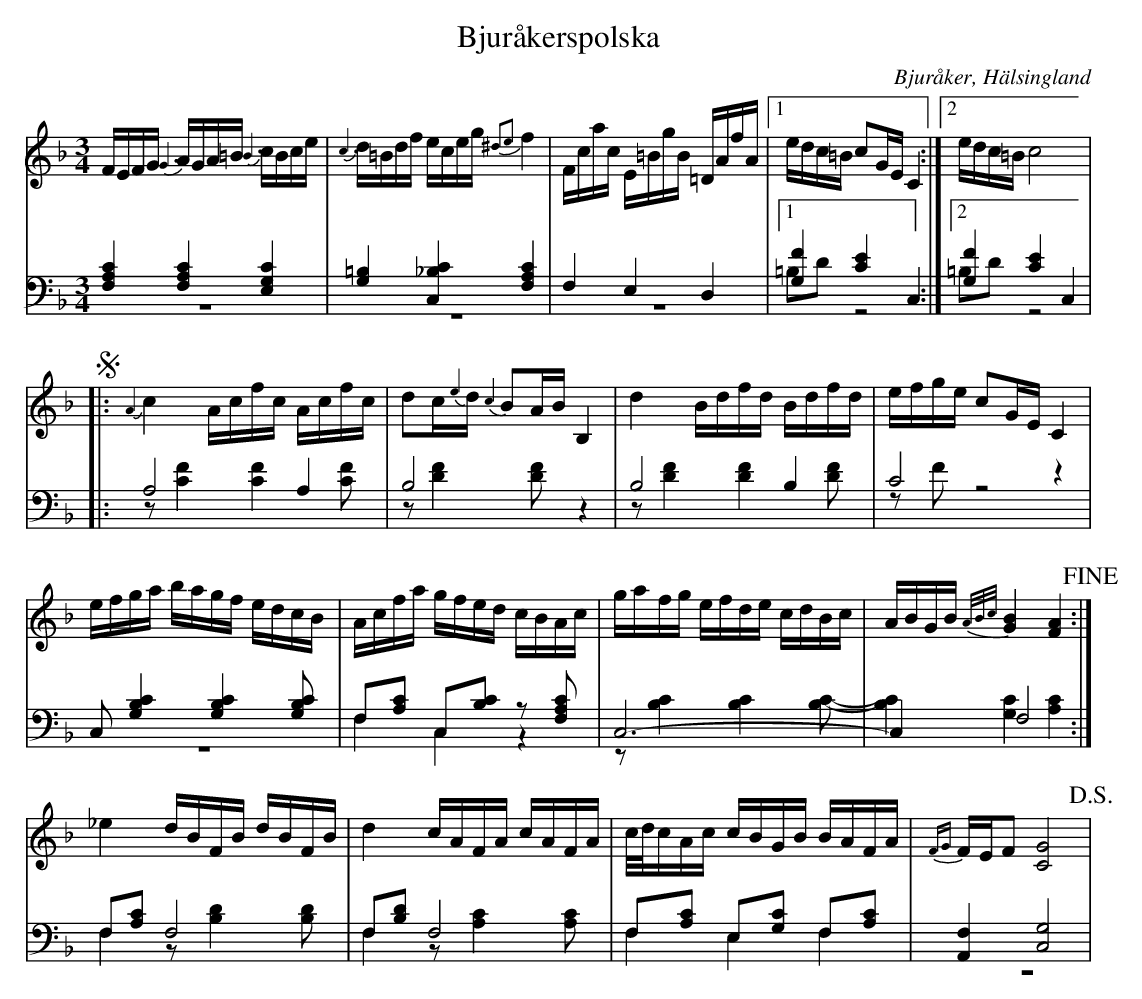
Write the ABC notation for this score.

X:1
T: Bjuråkerspolska
O: Bjuråker, Hälsingland
M: 3/4
L: 1/16
K: F
V:1
V:2
V:3 merge
V:1
FEFG {G3}AGA=B {B3}cBce|{c3}d=Bdf eceg {^d2e2}f4|Fcac E=BgB =DAfA|1 edc=B c2GE C4:|2 edc=B c8 |
!segno! |:{A2}c4 Acfc Acfc|d2c{e2}d {c2}B2AB B,4|d4 Bdfd Bdfd|efge c2GE C4|
efga bagf edcB|Acfa gfed cBAc|gafg efde cdBc|ABGB {A/B/c/}[G4B4] [F4A4] !fine!:|
_e4 dBFB dBFB|d4 cAFA cAFA|c/d/cAc cBGB BAFA|{FG}FEF2 [C8G8] !D.S.!|
V:2 clef=bass
[F,4A,4C4] [F,4A,4C4] [E,4G,4C4]|[G,4=B,4] [C,4_B,4C4] [F,4A,4C4]|F,4 E,4 D,4|1 [G,4F4] [C4E4] C,4:|2 [G,4F4] [C4E4] C,4 |
|:A,8 A,4|B,8 z4|B,8  B,4|C8 z4|
C,2 [G,4B,4C4] [G,4B,4C4] [G,2B,2C2]|F,2[A,2C2] C,2[B,2C2] z2 [F,2A,2C2]|C,12-|C,4 F,8:|
F,2[A,2C2] F,8|F,2[B,2D2] F,8|F,2[A,2C2] E,2[G,2C2] F,2[A,2C2]|[A,,4F,4] [C,8G,8] |
V:3 clef=bass
z12|z12|z12|1 =B,2D2 z8:|2 =B,2D2 z8|
|:z2 [C4F4] [C4F4] [C2F2]|z2 [D4F4] [D2F2] z4|z2 [D4F4] [D4F4] [D2F2]|z2 F2 z8|
z12|F,4 C,4 z4|z2 [B,4C4] [B,4C4] [B,2C2]-|[B,4C4] [G,4C4] [A,4C4]:|
F,4 z2 [B,4D4] [B,2D2]|F,4 z2 [A,4C4] [A,2C2]|F,4 E,4 F,4|z12|
